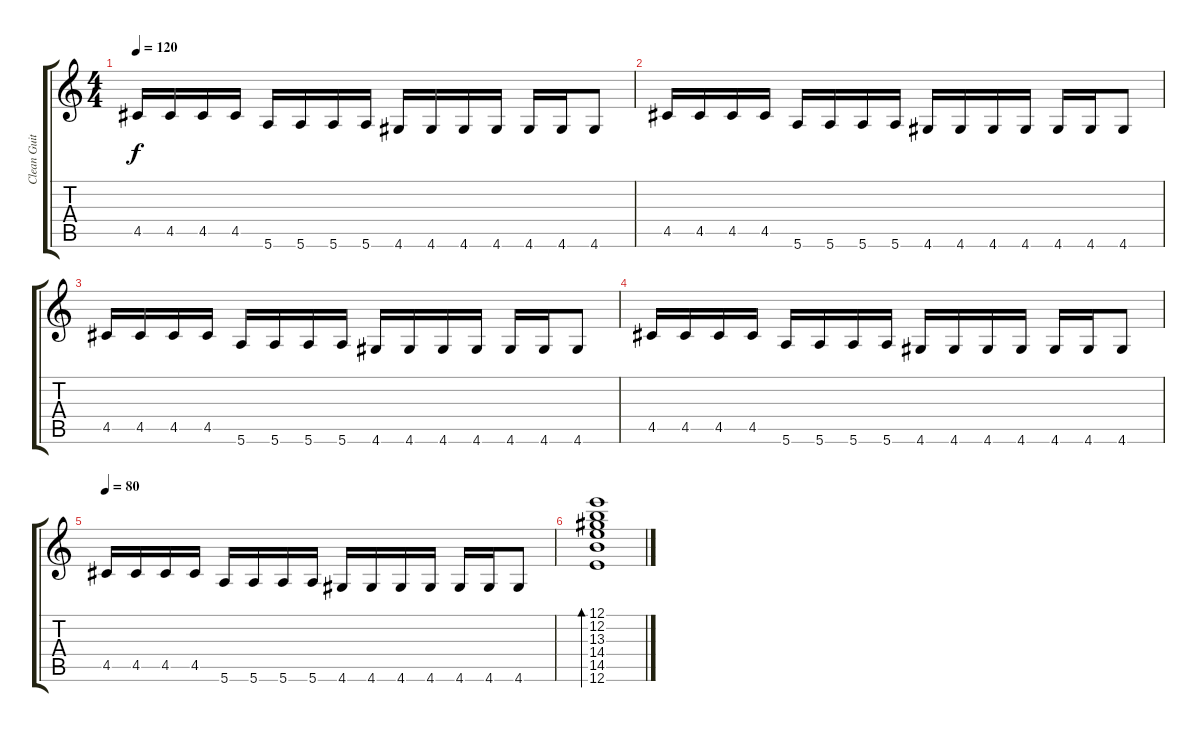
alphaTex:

\track ("Clean Guitar" "Clean Guit") {instrument electricguitarclean}
\staff {score tabs}
\tuning (E4 B3 G3 D3 A2 E2) {hide}
\ts (4 4)
\tempo 120
\clef g2
\ks c
4.5.16{dy f} 4.5.16 4.5.16 4.5.16 5.6.16 5.6.16 5.6.16 5.6.16 4.6.16 4.6.16 4.6.16 4.6.16 4.6.16 4.6.16 4.6.8 |
4.5.16 4.5.16 4.5.16 4.5.16 5.6.16 5.6.16 5.6.16 5.6.16 4.6.16 4.6.16 4.6.16 4.6.16 4.6.16 4.6.16 4.6.8 |
4.5.16 4.5.16 4.5.16 4.5.16 5.6.16 5.6.16 5.6.16 5.6.16 4.6.16 4.6.16 4.6.16 4.6.16 4.6.16 4.6.16 4.6.8 |
4.5.16 4.5.16 4.5.16 4.5.16 5.6.16 5.6.16 5.6.16 5.6.16 4.6.16 4.6.16 4.6.16 4.6.16 4.6.16 4.6.16 4.6.8 |
\tempo 80
4.5.16 4.5.16 4.5.16 4.5.16 5.6.16 5.6.16 5.6.16 5.6.16 4.6.16 4.6.16 4.6.16 4.6.16 4.6.16 4.6.16 4.6.8 |
(12.1 12.2 13.3 14.4 14.5 12.6).1{bd 240}
